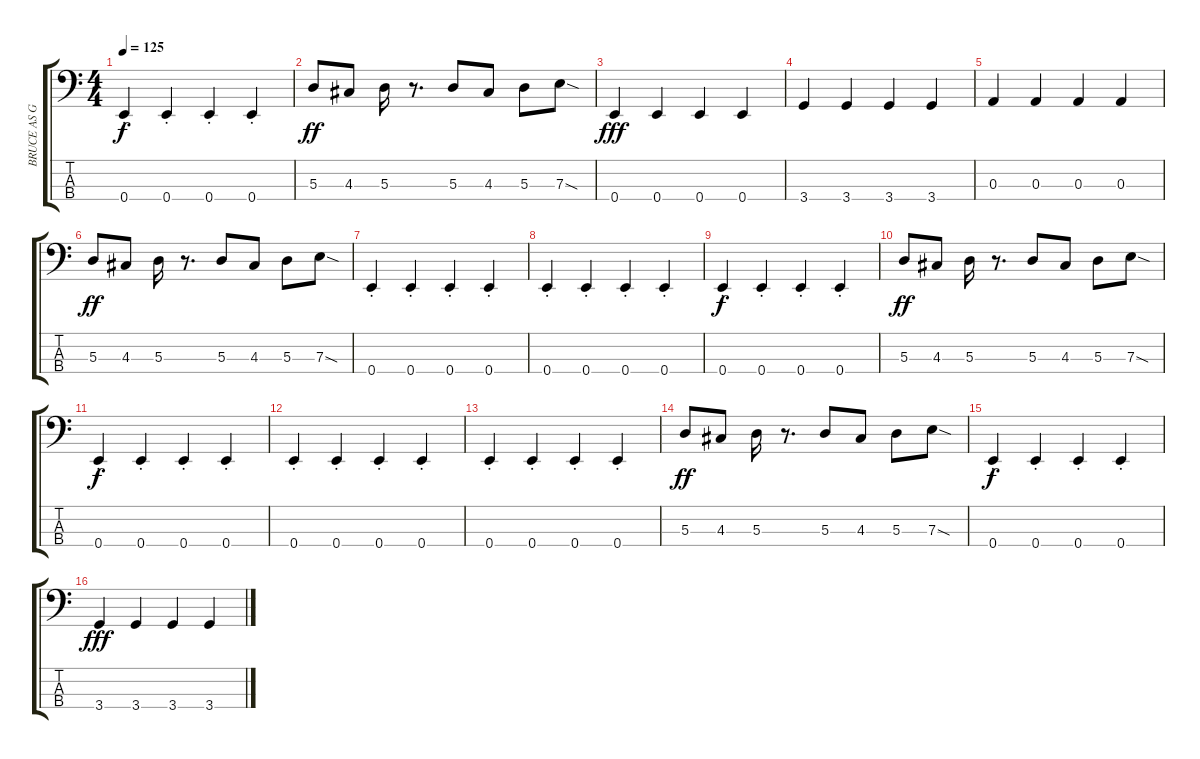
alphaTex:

\track ("BRUCE AS GENE" "BRUCE AS G") {instrument electricbassfinger}
\staff {score tabs}
\tuning (G2 D2 A1 E1) {hide}
\ts (4 4)
\tempo 125
\clef f4
\ks c
0.4{st}.4{dy f} 0.4{st}.4 0.4{st}.4 0.4{st}.4 |
5.3.8{dy ff} 4.3.8 5.3.16 r.8{d} 5.3.8 4.3.8 5.3.8 7.3{sod}.8 |
0.4.4{dy fff} 0.4.4 0.4.4 0.4.4 |
3.4.4 3.4.4 3.4.4 3.4.4 |
0.3.4 0.3.4 0.3.4 0.3.4 |
5.3.8{dy ff} 4.3.8 5.3.16 r.8{d} 5.3.8 4.3.8 5.3.8 7.3{sod}.8 |
0.4{st}.4 0.4{st}.4 0.4{st}.4 0.4{st}.4 |
0.4{st}.4 0.4{st}.4 0.4{st}.4 0.4{st}.4 |
0.4{st}.4{dy f} 0.4{st}.4 0.4{st}.4 0.4{st}.4 |
5.3.8{dy ff} 4.3.8 5.3.16 r.8{d} 5.3.8 4.3.8 5.3.8 7.3{sod}.8 |
0.4{st}.4{dy f} 0.4{st}.4 0.4{st}.4 0.4{st}.4 |
0.4{st}.4 0.4{st}.4 0.4{st}.4 0.4{st}.4 |
0.4{st}.4 0.4{st}.4 0.4{st}.4 0.4{st}.4 |
5.3.8{dy ff} 4.3.8 5.3.16 r.8{d} 5.3.8 4.3.8 5.3.8 7.3{sod}.8 |
0.4{st}.4{dy f} 0.4{st}.4 0.4{st}.4 0.4{st}.4 |
3.4.4{dy fff} 3.4.4 3.4.4 3.4.4
